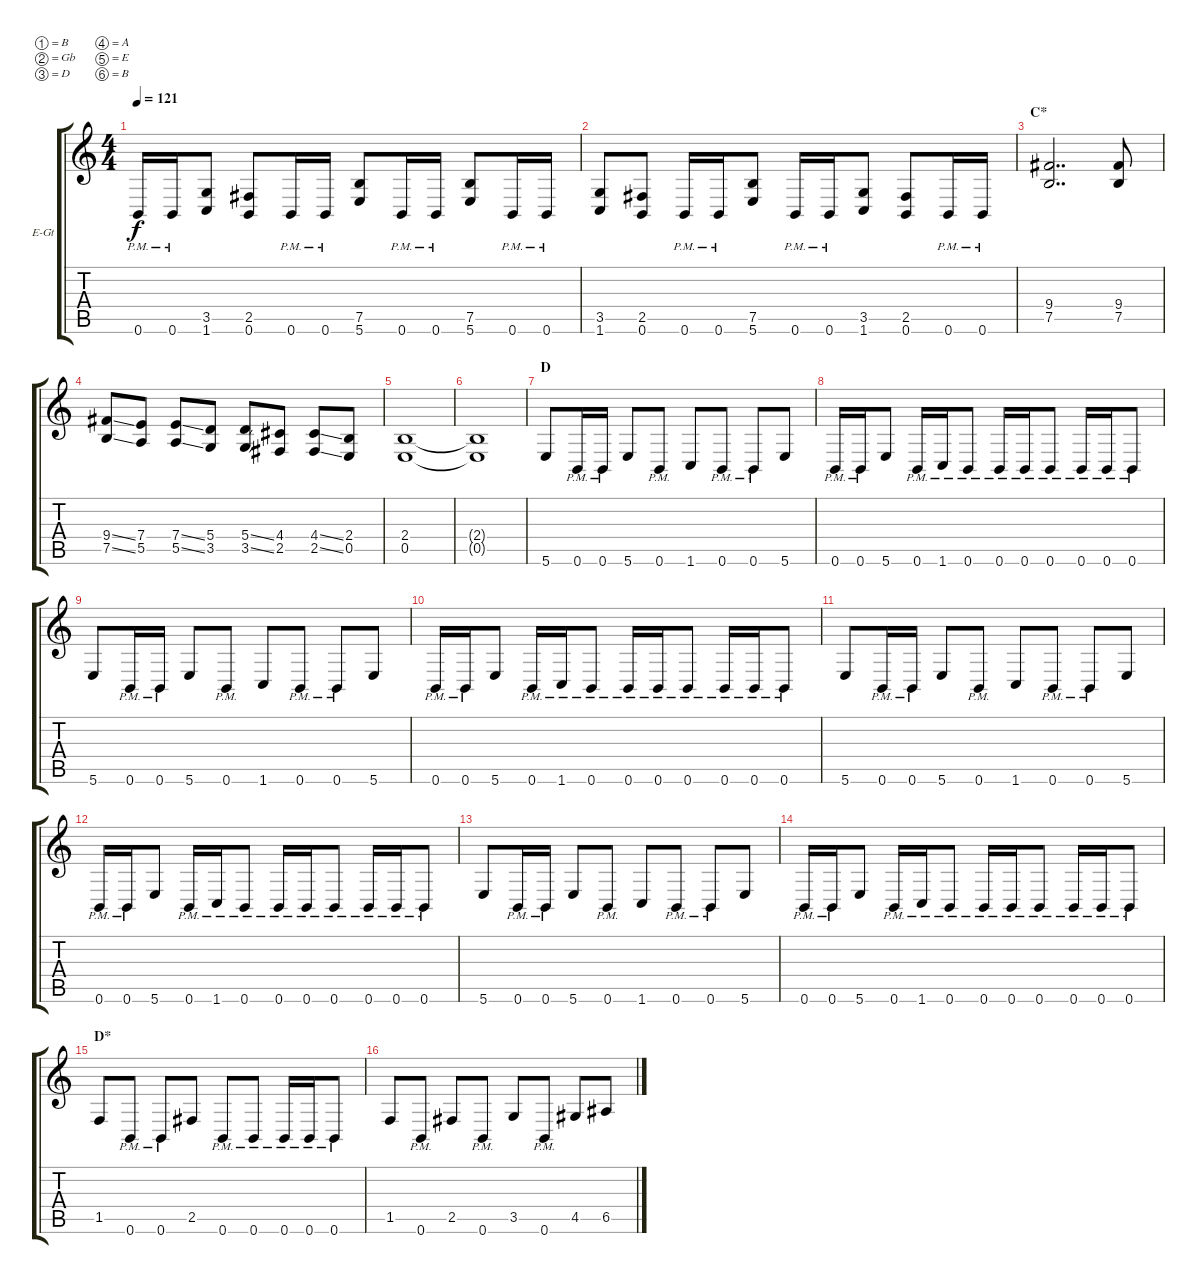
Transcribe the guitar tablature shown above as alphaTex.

\bracketExtendMode groupsimilarinstruments
\firstSystemTrackNameOrientation horizontal
\otherSystemsTrackNameOrientation horizontal
\track ("Electric Guitar 2" "E-Gt") {instrument distortionguitar}
\staff {score tabs}
\tuning (B3 Gb3 D3 A2 E2 B1)
\ts (4 4)
\tempo 121
\clef g2
\ks c
0.6{pm}.16{dy f} 0.6{pm}.16 (1.6 3.5).8 (2.5 0.6).8 0.6{pm}.16 0.6{pm}.16 (7.5 5.6).8 0.6{pm}.16 0.6{pm}.16 (7.5 5.6).8 0.6{pm}.16 0.6{pm}.16 |
(1.6 3.5).8 (0.6 2.5).8 0.6{pm}.16 0.6{pm}.16 (5.6 7.5).8 0.6{pm}.16 0.6{pm}.16 (1.6 3.5).8 (2.5 0.6).8 0.6{pm}.16 0.6{pm}.16 |
\section ("" "C*")
(7.5 9.4).2{dd} (7.5 9.4).8 |
(7.5{ss} 9.4{ss}).8 (5.5 7.4).8 (5.5{ss} 7.4{ss}).8 (3.5 5.4).8 (3.5{ss} 5.4{ss}).8 (2.5 4.4).8 (2.5{ss} 4.4{ss}).8 (0.5 2.4).8 |
(2.4 0.5).1 |
(2.4{t} 0.5{t}).1 |
\section ("" "D")
5.6.8 0.6{pm}.16 0.6{pm}.16 5.6.8 0.6{pm}.8 1.6.8 0.6{pm}.8 0.6{pm}.8 5.6.8 |
0.6{pm}.16 0.6{pm}.16 5.6.8 0.6{pm}.16 1.6{pm}.16 0.6{pm}.8 0.6{pm}.16 0.6{pm}.16 0.6{pm}.8 0.6{pm}.16 0.6{pm}.16 0.6{pm}.8 |
5.6.8 0.6{pm}.16 0.6{pm}.16 5.6.8 0.6{pm}.8 1.6.8 0.6{pm}.8 0.6{pm}.8 5.6.8 |
0.6{pm}.16 0.6{pm}.16 5.6.8 0.6{pm}.16 1.6{pm}.16 0.6{pm}.8 0.6{pm}.16 0.6{pm}.16 0.6{pm}.8 0.6{pm}.16 0.6{pm}.16 0.6{pm}.8 |
5.6.8 0.6{pm}.16 0.6{pm}.16 5.6.8 0.6{pm}.8 1.6.8 0.6{pm}.8 0.6{pm}.8 5.6.8 |
0.6{pm}.16 0.6{pm}.16 5.6.8 0.6{pm}.16 1.6{pm}.16 0.6{pm}.8 0.6{pm}.16 0.6{pm}.16 0.6{pm}.8 0.6{pm}.16 0.6{pm}.16 0.6{pm}.8 |
5.6.8 0.6{pm}.16 0.6{pm}.16 5.6.8 0.6{pm}.8 1.6.8 0.6{pm}.8 0.6{pm}.8 5.6.8 |
0.6{pm}.16 0.6{pm}.16 5.6.8 0.6{pm}.16 1.6{pm}.16 0.6{pm}.8 0.6{pm}.16 0.6{pm}.16 0.6{pm}.8 0.6{pm}.16 0.6{pm}.16 0.6{pm}.8 |
\section ("" "D*")
1.5.8 0.6{pm}.8 0.6{pm}.8 2.5.8 0.6{pm}.8 0.6{pm}.8 0.6{pm}.16 0.6{pm}.16 0.6{pm}.8 |
1.5.8 0.6{pm}.8 2.5.8 0.6{pm}.8 3.5.8 0.6{pm}.8 4.5.8 6.5.8
